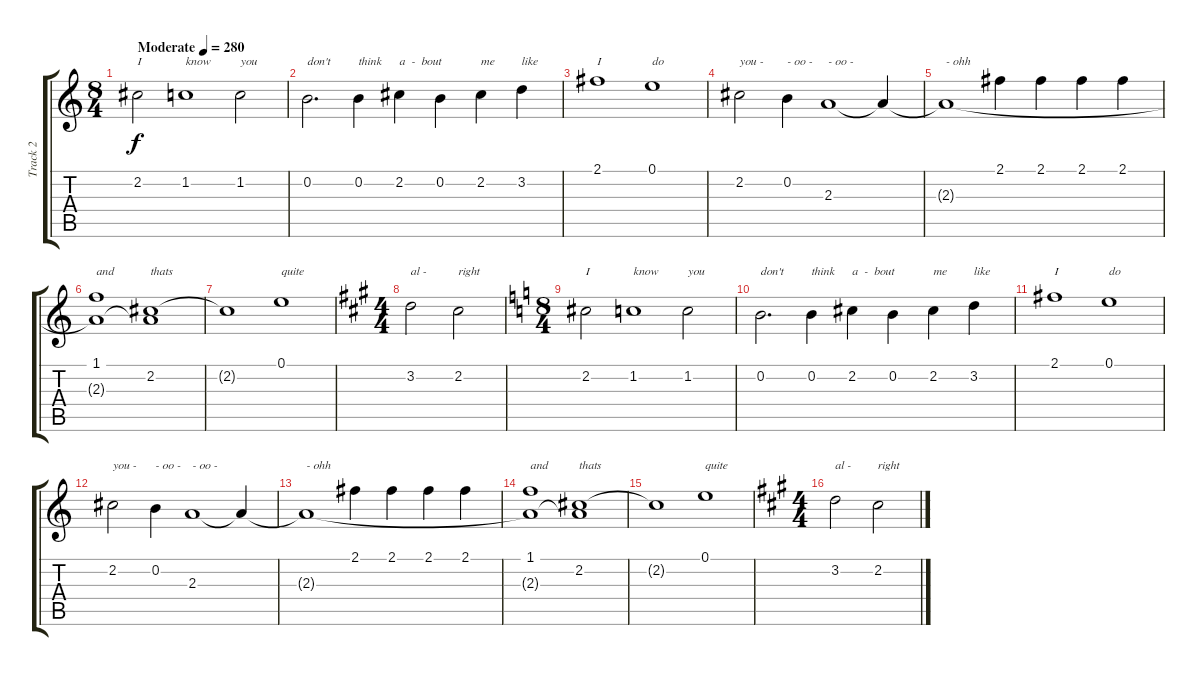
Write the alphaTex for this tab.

\track ("Track 2" "Track 2") {instrument overdrivenguitar}
\staff {score tabs}
\tuning (E4 B3 G3 D3 A2 E2) {hide}
\ts (8 4)
\tempo (280 "Moderate")
\clef g2
\ks c
2.2.2{txt "I" dy f instrument overdrivenguitar} 1.2.1{txt "know"} 1.2.2{txt "you"} |
0.2.2{d txt "don't"} 0.2.4{txt "think"} 2.2.4{txt "a  -  bout"} 0.2.4 2.2.4{txt "me"} 3.2.4{txt "like"} |
2.1.1{txt "I"} 0.1.1{txt "do"} |
2.2.2{txt "you - "} 0.2.4{txt "- oo -"} 2.3.1{txt "- oo -"} 2.3{t}.4 |
2.3{t}.1{txt "- ohh"} 2.1.4 2.1.4 2.1.4 2.1.4 |
(1.1 2.3{t}).1{txt "and"} (2.2 2.3{t}).1{txt "thats"} |
2.2{t}.1 0.1.1{txt "quite"} |
\ts (4 4)
\ks a
3.2.2{txt "al -"} 2.2.2{txt "right"} |
\ts (8 4)
\ks c
2.2.2{txt "I"} 1.2.1{txt "know"} 1.2.2{txt "you"} |
0.2.2{d txt "don't"} 0.2.4{txt "think"} 2.2.4{txt "a  -  bout"} 0.2.4 2.2.4{txt "me"} 3.2.4{txt "like"} |
2.1.1{txt "I"} 0.1.1{txt "do"} |
2.2.2{txt "you - "} 0.2.4{txt "- oo -"} 2.3.1{txt "- oo -"} 2.3{t}.4 |
2.3{t}.1{txt "- ohh"} 2.1.4 2.1.4 2.1.4 2.1.4 |
(1.1 2.3{t}).1{txt "and"} (2.2 2.3{t}).1{txt "thats"} |
2.2{t}.1 0.1.1{txt "quite"} |
\ts (4 4)
\ks a
3.2.2{txt "al -"} 2.2.2{txt "right"}
